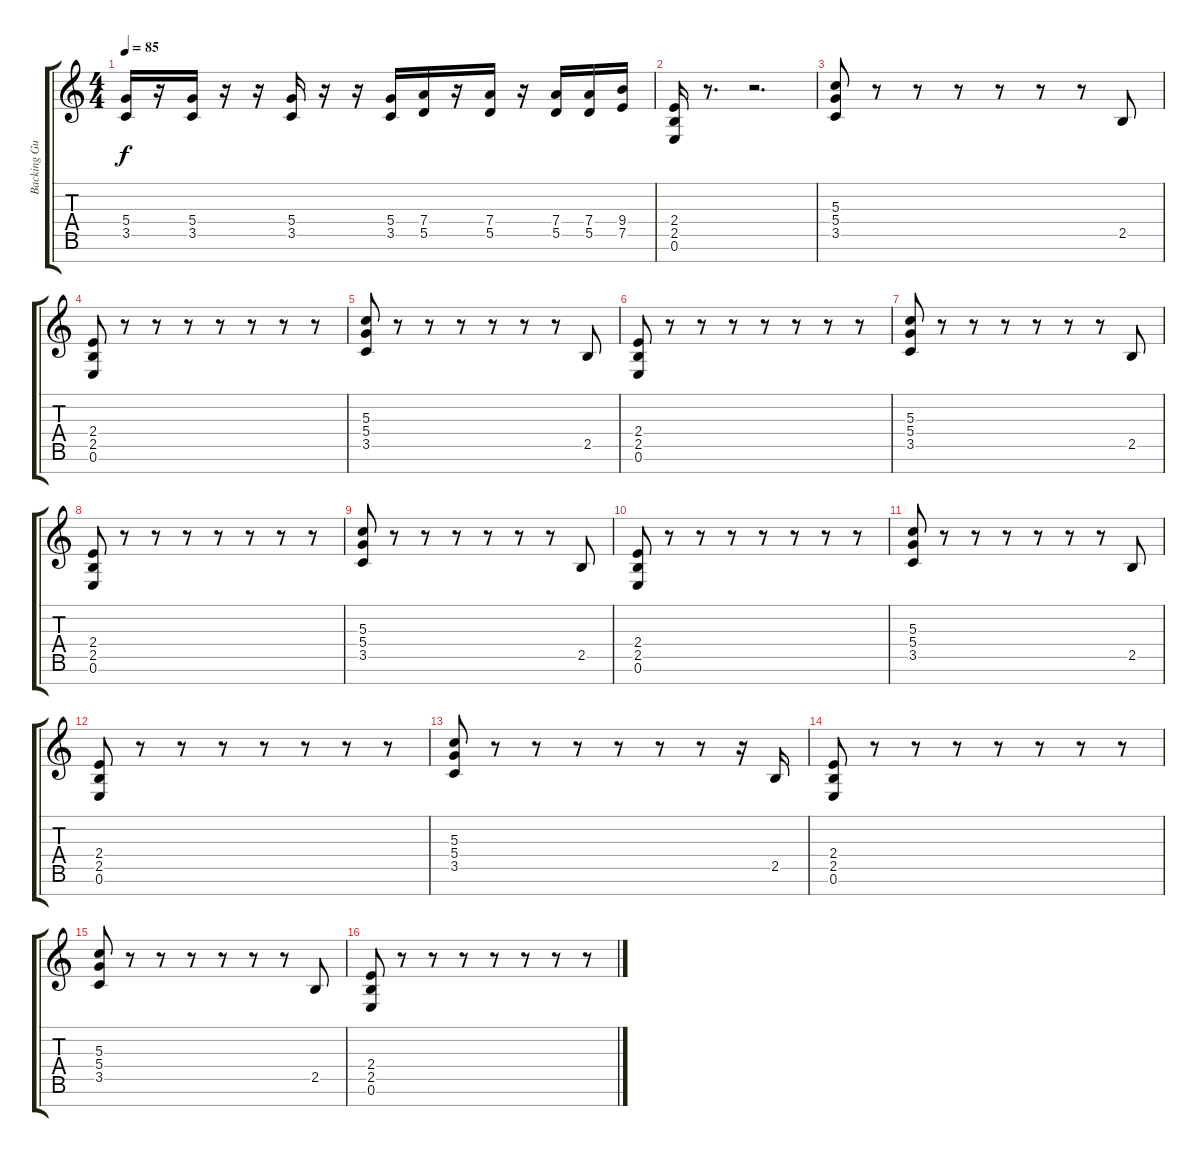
\track ("Backing Guitar for 7 string" "Backing Gu") {instrument distortionguitar}
\staff {score tabs}
\tuning (E4 B3 G3 D3 A2 E2 B1) {hide}
\ts (4 4)
\tempo 85
\clef g2
\ks c
(5.4 3.5).16{dy f} r.16 (5.4 3.5).16 r.16 r.16 (5.4 3.5).16 r.16 r.16 (5.4 3.5).16 (7.4 5.5).16 r.16 (7.4 5.5).16 r.16 (7.4 5.5).16 (7.4 5.5).16 (9.4 7.5).16 |
(2.4 2.5 0.6).16 r.8{d} r.2{d} |
(5.3 5.4 3.5).8 r.8 r.8 r.8 r.8 r.8 r.8 2.5.8 |
(2.4 2.5 0.6).8 r.8 r.8 r.8 r.8 r.8 r.8 r.8 |
(5.3 5.4 3.5).8 r.8 r.8 r.8 r.8 r.8 r.8 2.5.8 |
(2.4 2.5 0.6).8 r.8 r.8 r.8 r.8 r.8 r.8 r.8 |
(5.3 5.4 3.5).8 r.8 r.8 r.8 r.8 r.8 r.8 2.5.8 |
(2.4 2.5 0.6).8 r.8 r.8 r.8 r.8 r.8 r.8 r.8 |
(5.3 5.4 3.5).8 r.8 r.8 r.8 r.8 r.8 r.8 2.5.8 |
(2.4 2.5 0.6).8 r.8 r.8 r.8 r.8 r.8 r.8 r.8 |
(5.3 5.4 3.5).8 r.8 r.8 r.8 r.8 r.8 r.8 2.5.8 |
(2.4 2.5 0.6).8 r.8 r.8 r.8 r.8 r.8 r.8 r.8 |
(5.3 5.4 3.5).8 r.8 r.8 r.8 r.8 r.8 r.8 r.16 2.5.16 |
(2.4 2.5 0.6).8 r.8 r.8 r.8 r.8 r.8 r.8 r.8 |
(5.3 5.4 3.5).8 r.8 r.8 r.8 r.8 r.8 r.8 2.5.8 |
(2.4 2.5 0.6).8 r.8 r.8 r.8 r.8 r.8 r.8 r.8
